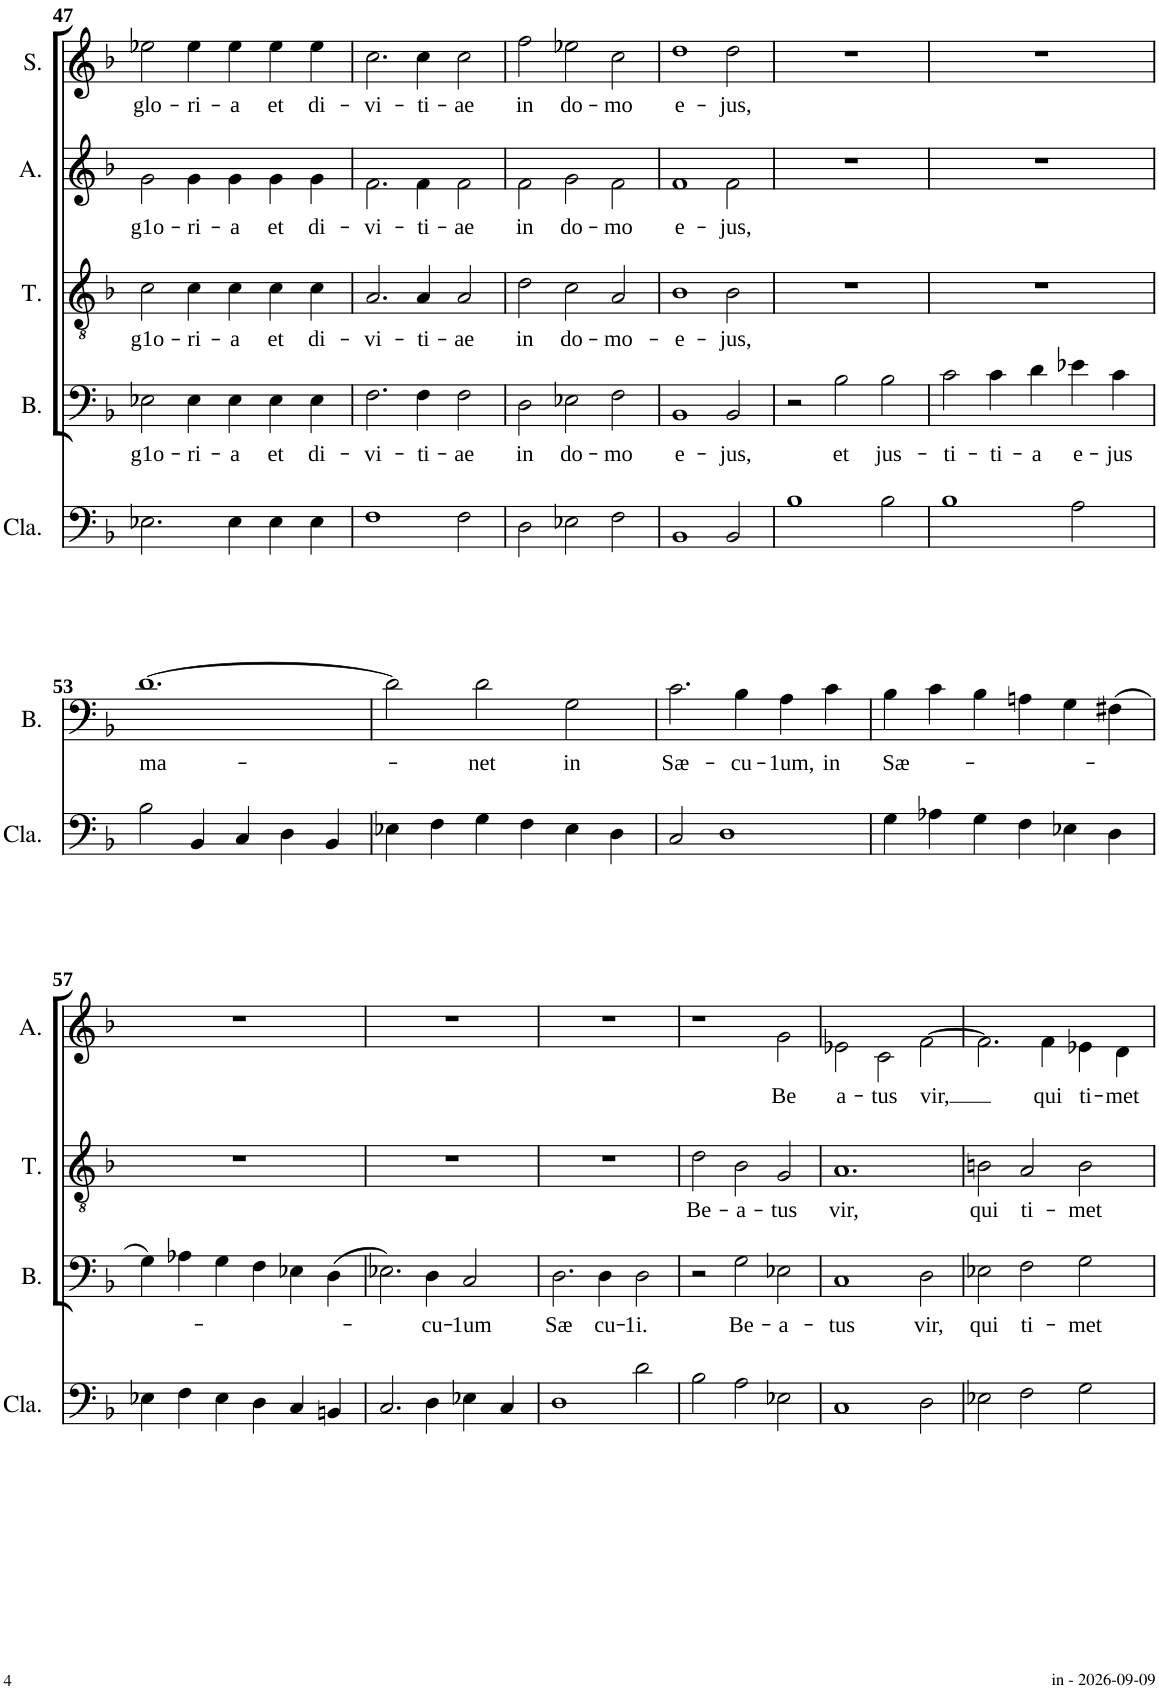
**kern	**kern	**text	**kern	**text	**kern	**text	**kern	**text
*part5	*part4	*part4	*part3	*part3	*part2	*part2	*part1	*part1
*staff5	*staff4	*staff4	*staff3	*staff3	*staff2	*staff2	*staff1	*staff1
*I"Clavecin	*I"Basse	*	*I"Ténor	*	*I"Alto	*	*I"Soprano	*
*I'Cla.	*I'B.	*	*I'T.	*	*I'A.	*	*I'S.	*
!!LO:PB:g=z
*clefF4	*clefF4	*	*clefGv2	*	*clefG2	*	*clefG2	*
*k[b-]	*k[b-]	*	*k[b-]	*	*k[b-]	*	*k[b-]	*
*M3/2	*M3/2	*	*M3/2	*	*M3/2	*	*M3/2	*
=47	=47	=47	=47	=47	=47	=47	=47	=47
!	!	!LO:LY:b	!	!LO:LY:b	!	!LO:LY:b	!	!LO:LY:b
2.E-X\	2E-X\	g1o-	2c\	g1o-	2g\	g1o-	2ee-X\	glo-
!	!	!LO:LY:b	!	!LO:LY:b	!	!LO:LY:b	!	!LO:LY:b
.	4E-\	-ri-	4c\	-ri-	4g\	-ri-	4ee-\	-ri-
!	!	!LO:LY:b	!	!LO:LY:b	!	!LO:LY:b	!	!LO:LY:b
4E-\	4E-\	-a	4c\	-a	4g\	-a	4ee-\	-a
!	!	!LO:LY:b	!	!LO:LY:b	!	!LO:LY:b	!	!LO:LY:b
4E-\	4E-\	et	4c\	et	4g\	et	4ee-\	et
!	!	!LO:LY:b	!	!LO:LY:b	!	!LO:LY:b	!	!LO:LY:b
4E-\	4E-\	di-	4c\	di-	4g\	di-	4ee-\	di-
=48	=48	=48	=48	=48	=48	=48	=48	=48
!	!	!LO:LY:b	!	!LO:LY:b	!	!LO:LY:b	!	!LO:LY:b
1F	2.F\	vi-	2.A/	vi-	2.f\	vi-	2.cc\	vi-
!	!	!LO:LY:b	!	!LO:LY:b	!	!LO:LY:b	!	!LO:LY:b
.	4F\	-ti-	4A/	-ti-	4f\	-ti-	4cc\	-ti-
!	!	!LO:LY:b	!	!LO:LY:b	!	!LO:LY:b	!	!LO:LY:b
2F\	2F\	-ae	2A/	-ae	2f\	-ae	2cc\	-ae
=49	=49	=49	=49	=49	=49	=49	=49	=49
!	!	!LO:LY:b	!	!LO:LY:b	!	!LO:LY:b	!	!LO:LY:b
2D\	2D\	in	2d\	in	2f\	in	2ff\	in
!	!	!LO:LY:b	!	!LO:LY:b	!	!LO:LY:b	!	!LO:LY:b
2E-X\	2E-X\	do-	2c\	do-	2g\	do-	2ee-X\	do-
!	!	!LO:LY:b	!	!LO:LY:b	!	!LO:LY:b	!	!LO:LY:b
2F\	2F\	-mo	2A/	-mo-	2f\	-mo	2cc\	-mo
=50	=50	=50	=50	=50	=50	=50	=50	=50
!	!	!LO:LY:b	!	!LO:LY:b	!	!LO:LY:b	!	!LO:LY:b
1BB-	1BB-	e-	1B-	-e-	1f	e-	1dd	e-
!	!	!LO:LY:b	!	!LO:LY:b	!	!LO:LY:b	!	!LO:LY:b
2BB-/	2BB-/	-jus,	2B-\	-jus,	2f\	-jus,	2dd\	-jus,
=51	=51	=51	=51	=51	=51	=51	=51	=51
1B-	2r	.	1.r	.	1.r	.	1.r	.
!	!	!LO:LY:b	!	!	!	!	!	!
.	2B-\	et	.	.	.	.	.	.
!	!	!LO:LY:b	!	!	!	!	!	!
2B-\	2B-\	jus-	.	.	.	.	.	.
=52	=52	=52	=52	=52	=52	=52	=52	=52
!	!	!LO:LY:b	!	!	!	!	!	!
1B-	2c\	-ti-	1.r	.	1.r	.	1.r	.
!	!	!LO:LY:b	!	!	!	!	!	!
.	4c\	-ti-	.	.	.	.	.	.
!	!	!LO:LY:b	!	!	!	!	!	!
.	4d\	-a	.	.	.	.	.	.
!	!	!LO:LY:b	!	!	!	!	!	!
2A\	4e-X\	e-	.	.	.	.	.	.
!	!	!LO:LY:b	!	!	!	!	!	!
.	4c\	-jus	.	.	.	.	.	.
!!LO:LB:g=z
=53	=53	=53	=53	=53	=53	=53	=53	=53
!	!	!LO:LY:b	!	!	!	!	!	!
2B-\	[1.d	ma-	1.r	.	1.r	.	1.r	.
4BB-/	.	.	.	.	.	.	.	.
4C/	.	.	.	.	.	.	.	.
4D\	.	.	.	.	.	.	.	.
4BB-/	.	.	.	.	.	.	.	.
=54	=54	=54	=54	=54	=54	=54	=54	=54
4E-X\	2d\]	.	1.r	.	1.r	.	1.r	.
4F\	.	.	.	.	.	.	.	.
!	!	!LO:LY:b	!	!	!	!	!	!
4G\	2d\	-net	.	.	.	.	.	.
4F\	.	.	.	.	.	.	.	.
!	!	!LO:LY:b	!	!	!	!	!	!
4E-\	2G\	in	.	.	.	.	.	.
4D\	.	.	.	.	.	.	.	.
=55	=55	=55	=55	=55	=55	=55	=55	=55
!	!	!LO:LY:b	!	!	!	!	!	!
2C/	2.c\	Sæ-	1.r	.	1.r	.	1.r	.
1D	.	.	.	.	.	.	.	.
!	!	!LO:LY:b	!	!	!	!	!	!
.	4B-\	-cu-	.	.	.	.	.	.
!	!	!LO:LY:b	!	!	!	!	!	!
.	4A\	-1um,	.	.	.	.	.	.
!	!	!LO:LY:b	!	!	!	!	!	!
.	4c\	in	.	.	.	.	.	.
=56	=56	=56	=56	=56	=56	=56	=56	=56
!	!	!LO:LY:b	!	!	!	!	!	!
4G\	4B-\	Sæ-	1.r	.	1.r	.	1.r	.
4A-X\	4c\	.	.	.	.	.	.	.
4G\	4B-\	.	.	.	.	.	.	.
4F\	4An\	.	.	.	.	.	.	.
4E-X\	4G\	.	.	.	.	.	.	.
4D\	(4F#X\	.	.	.	.	.	.	.
!!LO:LB:g=z
=57	=57	=57	=57	=57	=57	=57	=57	=57
4E-X\	4G\)	.	1.r	.	1.r	.	1.r	.
4F\	4A-X\	.	.	.	.	.	.	.
4E-\	4G\	.	.	.	.	.	.	.
4D\	4F\	.	.	.	.	.	.	.
4C/	4E-X\	.	.	.	.	.	.	.
4BBn/	(4D\	.	.	.	.	.	.	.
=58	=58	=58	=58	=58	=58	=58	=58	=58
2.C/	2.E-X\)	.	1.r	.	1.r	.	1.r	.
!	!	!LO:LY:b	!	!	!	!	!	!
4D\	4D\	-cu-	.	.	.	.	.	.
!	!	!LO:LY:b	!	!	!	!	!	!
4E-X\	2C/	-1um	.	.	.	.	.	.
4C/	.	.	.	.	.	.	.	.
=59	=59	=59	=59	=59	=59	=59	=59	=59
!	!	!LO:LY:b	!	!	!	!	!	!
1D	2.D\	Sæ	1.r	.	1.r	.	1.r	.
!	!	!LO:LY:b	!	!	!	!	!	!
.	4D\	cu-	.	.	.	.	.	.
!	!	!LO:LY:b	!	!	!	!	!	!
2d\	2D\	-1i.	.	.	.	.	.	.
=60	=60	=60	=60	=60	=60	=60	=60	=60
!	!	!	!	!LO:LY:b	!	!	!	!
2B-\	2r	.	2d\	Be-	1r	.	1.r	.
!	!	!LO:LY:b	!	!LO:LY:b	!	!	!	!
2A\	2G\	Be-	2B-\	-a-	.	.	.	.
!	!	!LO:LY:b	!	!LO:LY:b	!	!LO:LY:b	!	!
2E-X\	2E-X\	-a-	2G/	-tus	2g\	Be	.	.
=61	=61	=61	=61	=61	=61	=61	=61	=61
!	!	!LO:LY:b	!	!LO:LY:b	!	!LO:LY:b	!	!
1C	1C	-tus	1.A	vir,	2e-X\	a-	1.r	.
!	!	!	!	!	!	!LO:LY:b	!	!
.	.	.	.	.	2c\	-tus	.	.
!	!	!LO:LY:b	!	!	!	!LO:LY:b	!	!
2D\	2D\	vir,	.	.	[2f\	vir,	.	.
=62	=62	=62	=62	=62	=62	=62	=62	=62
!	!	!LO:LY:b	!	!LO:LY:b	!	!	!	!
2E-X\	2E-X\	qui	2Bn\	qui	2.f\]	.	1.r	.
!	!	!LO:LY:b	!	!LO:LY:b	!	!	!	!
2F\	2F\	ti-	2A/	ti-	.	.	.	.
!	!	!	!	!	!	!LO:LY:b	!	!
.	.	.	.	.	4f\	qui	.	.
!	!	!LO:LY:b	!	!LO:LY:b	!	!LO:LY:b	!	!
2G\	2G\	-met	2B\	-met	4e-X\	ti-	.	.
!	!	!	!	!	!	!LO:LY:b	!	!
.	.	.	.	.	4d\	-met	.	.
=	=	=	=	=	=	=	=	=
*-	*-	*-	*-	*-	*-	*-	*-	*-
